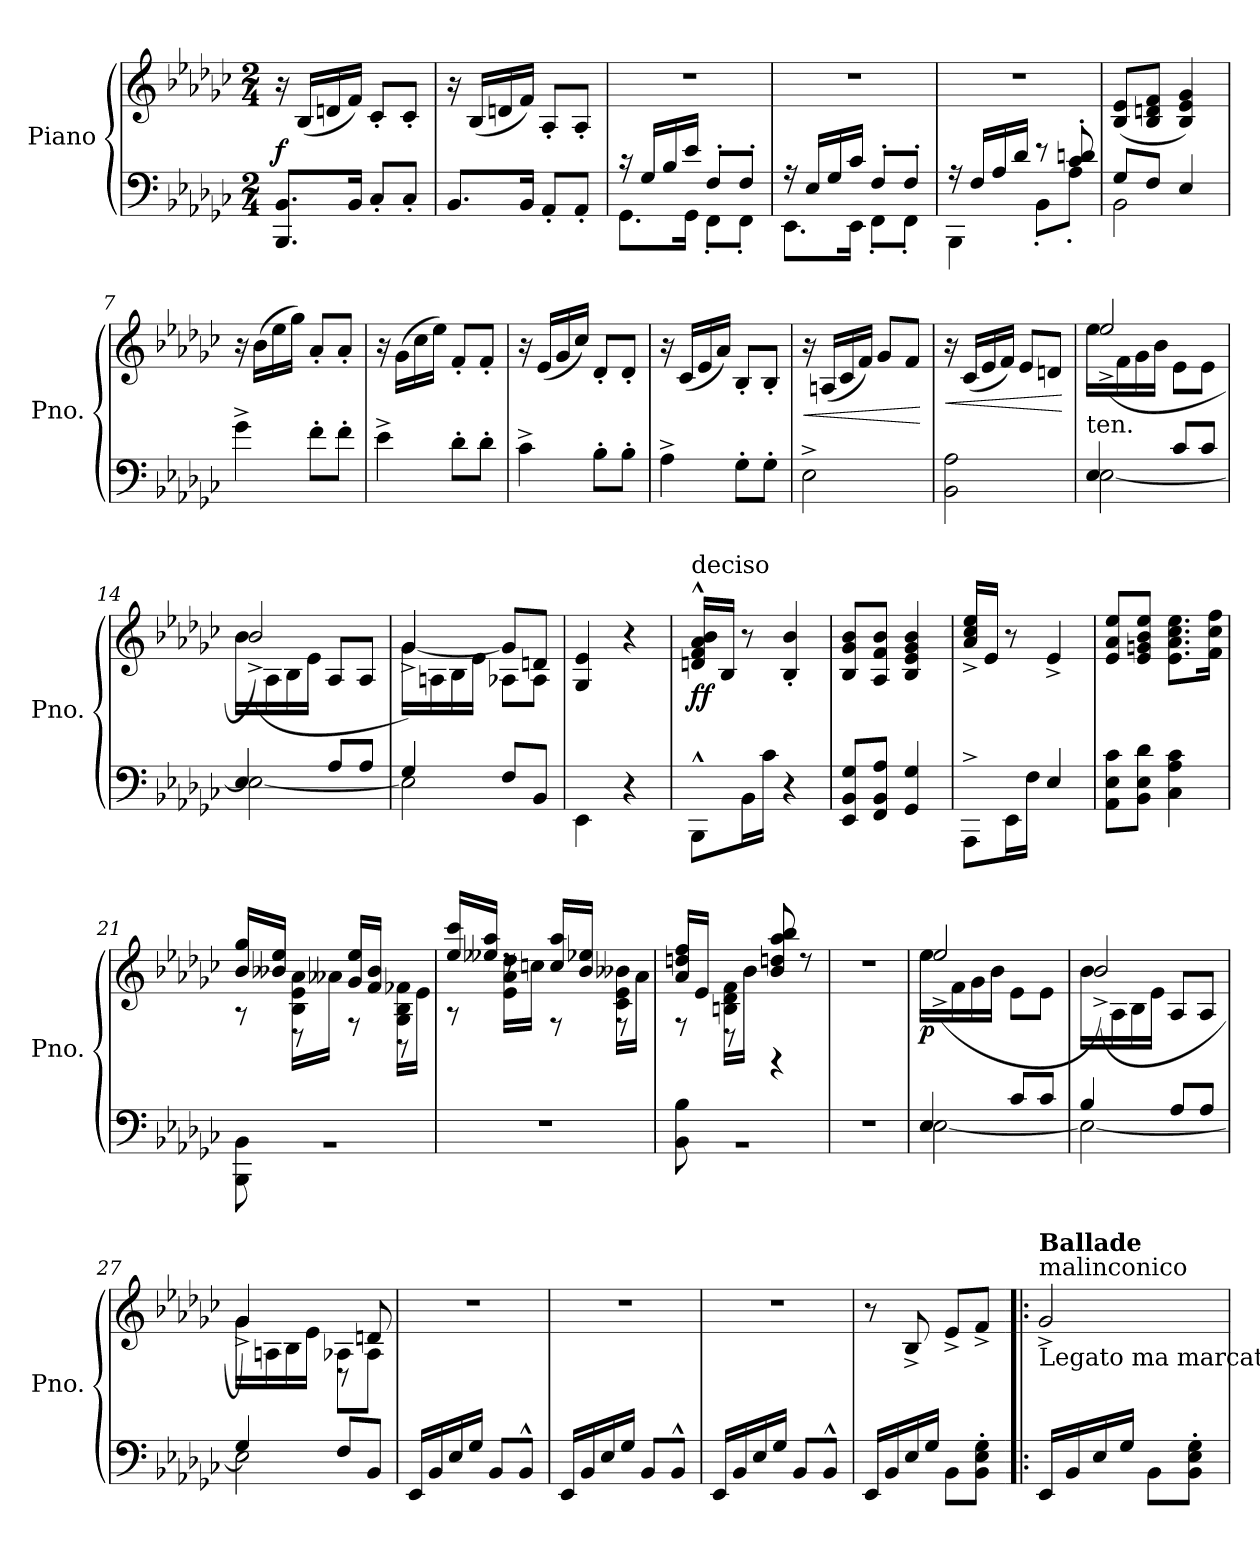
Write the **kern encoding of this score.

**kern	**kern	**dynam
*part1	*part1	*part1
*staff2	*staff1	*staff1/2
*I"Piano	*	*
*I'Pno.	*	*
*clefF4	*clefG2	*
*k[b-e-a-d-g-c-]	*k[b-e-a-d-g-c-]	*
*M2/4	*M2/4	*
*MM102	*MM102	*
=1	=1	=1
!	!	!LO:DY:a=2
8.BBB-/ 8.BB-/L	16r	f
.	(<16B-/LL	.
.	16dn/	.
16BB-/Jk	16f/JJ)	.
8C-'/L	8c-'/L	.
8C-'/J	8c-'/J	.
=2	=2	=2
8.BB-/L	16r	.
.	(<16B-/LL	.
.	16dn/	.
16BB-/Jk	16f/JJ)	.
8AA-'/L	8A-'/L	.
8AA-'/J	8A-'/J	.
=3	=3	=3
*^	*	*
16r	8.GG-\L	2r	.
16G-/LL	.	.	.
16B-/	.	.	.
16e-/JJ	16GG-\Jk	.	.
8F'/L	8FF'\L	.	.
8F'/J	8FF'\J	.	.
=4	=4	=4	=4
16r	8.EE-\L	2r	.
16E-/LL	.	.	.
16G-/	.	.	.
16c-/JJ	16EE-\Jk	.	.
8F'/L	8FF'\L	.	.
8F'/J	8FF'\J	.	.
=5	=5	=5	=5
16r	4BBB-\	2r	.
16F/LL	.	.	.
16A-/	.	.	.
16d-/JJ	.	.	.
8r	8BB-'\L	.	.
8c-/' 8dn/'	8A-'\J	.	.
=6	=6	=6	=6
8G-/L	2BB-\	(<8B-/ 8e-/L	.
8F/J	.	8B-/ 8dn/ 8f/J	.
4E-/	.	4B-/ 4e-/ 4g-/)	.
*v	*v	*	*
=7	=7	=7
4g-^\	16r	.
.	(>16b-\LL	.
.	16ee-\	.
.	16gg-\JJ)	.
8f'\L	8a-'/L	.
8f'\J	8a-'/J	.
!!LO:LB:g=z
=8	=8	=8
4e-^\	16r	.
.	(>16g-\LL	.
.	16cc-\	.
.	16ee-\JJ)	.
8d-'\L	8f'/L	.
8d-'\J	8f'/J	.
=9	=9	=9
4c-^\	16r	.
.	(<16e-/LL	.
.	16g-/	.
.	16cc-/JJ)	.
8B-'\L	8d-'/L	.
8B-'\J	8d-'/J	.
=10	=10	=10
4A-^\	16r	.
.	(<16c-/LL	.
.	16e-/	.
.	16a-/JJ)	.
8G-'\L	8B-'/L	.
8G-'\J	8B-'/J	.
=11	=11	=11
!	!	!LO:HP:b
2E-^\	16r	<
.	(<16An/LL	.
.	16c-/	.
.	16f/JJ)	.
.	8g-/L	.
.	8f/J	.
.	.	[
=12	=12	=12
!	!	!LO:HP:b
2BB-\ 2A-\	16r	<
.	(<16c-/LL	.
.	16e-/	.
.	16f/JJ)	.
.	8e-/L	.
.	8dn/J	.
.	.	[
=13	=13	=13
*^	*^	*
!LO:TX:a:t=ten.	!	!	!	!
4E-/	[2E-\	16ee-\LL	(<2ee-^/	.
.	.	16f\	.	.
.	.	16g-\	.	.
.	.	16b-\JJ	.	.
8c-/L	.	8e-\L	.	.
8c-/J	.	8e-\J	.	.
=14	=14	=14	=14	=14
4E-/	2E-\_	16b-\LL	(<2b-^/)	.
.	.	16A-\	.	.
.	.	16B-\	.	.
.	.	16e-\JJ	.	.
8A-/L	.	8A-/L	.	.
8A-/J	.	8A-/J	.	.
!!LO:LB:g=z	!!
=15	=15	=15	=15	=15
4G-/	2E-\]	16g-\LL	[4g-^/)	.
.	.	16An\	.	.
.	.	16B-\	.	.
.	.	16e-\JJ	.	.
8F/L	.	8A-X\L	8g-/L]	.
8BB-/J	.	8A-\J	8dn/J	.
*v	*v	*	*	*
*	*v	*v	*
=16	=16	=16
4EE-<\	4G-/ 4e-/	.
4r	4r	.
=17	=17	=17
!	!LO:TX:a:t=deciso	!
!	!	!LO:DY:b
8BBB-^^\L	16dn/^^ 16f/^^ 16a-/^^ 16b-/^^LL	ff
.	16B-/JJ	.
16BB-\L	8r	.
16c-\JJ	.	.
4r	4B-/' 4b-/'	.
=18	=18	=18
8EE-/ 8BB-/ 8G-/L	8B-/ 8g-/ 8b-/L	.
8FF/ 8BB-/ 8A-/J	8A-/ 8f/ 8b-/J	.
4GG-/ 4G-/	4B-/ 4e-/ 4g-/ 4b-/	.
=19	=19	=19
8AAA-^\L	16a-/^ 16cc-/^ 16ee-/^LL	.
.	16e-/JJ	.
16EE-\L	8r	.
16F\JJ	.	.
4E-/	4e-^/	.
=20	=20	=20
8AA-\ 8E-\ 8c-\L	8e-/ 8a-/ 8ee-/L	.
8BB-\ 8E-\ 8d-\J	8e-/ 8gn/ 8b-/ 8ee-/J	.
4C-\ 4A-\ 4c-\	8.e-\ 8.a-\ 8.cc-\ 8.ee-\L	.
.	16f\ 16cc-\ 16ff\Jk	.
=21	=21	=21
*^	*^	*
2rBB	8BBB-\ 8BB-\	8rA	16b-/ 16gg-/LL	.
.	.	.	16b--X/ 16ee-/JJ	.
.	4.ryy	16B-\ 16e-\ 16a-\LL	8r	.
.	.	16a--X\JJ	.	.
.	.	8rF	16g-/ 16ee-/LL	.
.	.	.	16f/ 16b--/JJ	.
.	.	16G-\ 16B-\ 16f-X\LL	8r	.
.	.	16e-\JJ	.	.
*v	*v	*	*	*
!!LO:LB:g=z	!!
=22	=22	=22	=22
2r	8rA	16ee-/ 16ccc-/LL	.
.	.	16ee--X/ 16aa-/JJ	.
.	16e-\ 16a-\ 16dd-\LL	8rdd	.
.	16ccn\JJ	.	.
.	8rF	16cc/ 16aa-/LL	.
.	.	16b-/ 16ee-X/JJ	.
.	16c-\ 16e-\ 16b--X\LL	8r	.
.	16a-\JJ	.	.
=23	=23	=23	=23
*^	*	*	*
2rBB	8BB-\ 8B-\	8rF	16a-/ 16ddn/ 16ff/LL	.
.	.	.	16e-/JJ	.
.	4.ryy	16Bn\ 16d-\ 16f\LL	8r	.
.	.	16b-\JJ	.	.
*	*	*8va	*	*
.	.	4rF	8bb-/ 8dddn/ 8aaa-/ 8bbb-/	.
*	*	*X8va	*	*
.	.	.	8rdd	.
*v	*v	*	*	*
*	*v	*v	*
=24	=24	=24
2r	2r	.
=25	=25	=25
*^	*^	*
!	!	!	!	!LO:DY:b
4E-/	[2E-\	16ee-\LL	(<2ee-^/	p
.	.	16f\	.	.
.	.	16g-\	.	.
.	.	16b-\JJ	.	.
8c-/L	.	8e-\L	.	.
8c-/J	.	8e-\J	.	.
=26	=26	=26	=26	=26
4B-/	2E-\_	16b-\LL	(<2b-^/)	.
.	.	16A-\	.	.
.	.	16B-\	.	.
.	.	16e-\JJ	.	.
8A-/L	.	8A-/L	.	.
8A-/J	.	8A-/J	.	.
=27	=27	=27	=27	=27
4G-/	2E-\]	16g-\LL	4g-^/)	.
.	.	16An\	.	.
.	.	16B-\	.	.
.	.	16e-\JJ	.	.
8F\L	.	8A-X\L	8r	.
8BB-/J	.	8A-\J	8dn/	.
*v	*v	*	*	*
*	*v	*v	*
!!LO:PB:g=z
=28	=28	=28
*	*MM95	*
16EE-/LL	2r	.
16BB-/	.	.
16E-/	.	.
16G-/JJ	.	.
8BB-/L	.	.
8BB-^^/J	.	.
=29	=29	=29
16EE-/LL	2r	.
16BB-/	.	.
16E-/	.	.
16G-/JJ	.	.
8BB-/L	.	.
8BB-^^/J	.	.
=30	=30	=30
16EE-/LL	2r	.
16BB-/	.	.
16E-/	.	.
16G-/JJ	.	.
8BB-/L	.	.
8BB-^^/J	.	.
=31	=31	=31
16EE-/LL	8r	.
16BB-/	.	.
16E-/	8B-^/	.
16G-/JJ	.	.
8BB-\L	8e-^/L	.
8BB-\' 8E-\' 8G-\'J	8f^/J	.
=32!|:	=32!|:	=32!|:
!	!LO:TX:b:t=Legato ma marcato	!
!	!LO:TX:a:t=malinconico	!
!	!LO:TX:a:B:t=Ballade	!
16EE-/LL	2g-^/	.
16BB-/	.	.
16E-/	.	.
16G-/JJ	.	.
8BB-\L	.	.
8BB-\' 8E-\' 8G-\'J	.	.
=	=	=
*-	*-	*-
